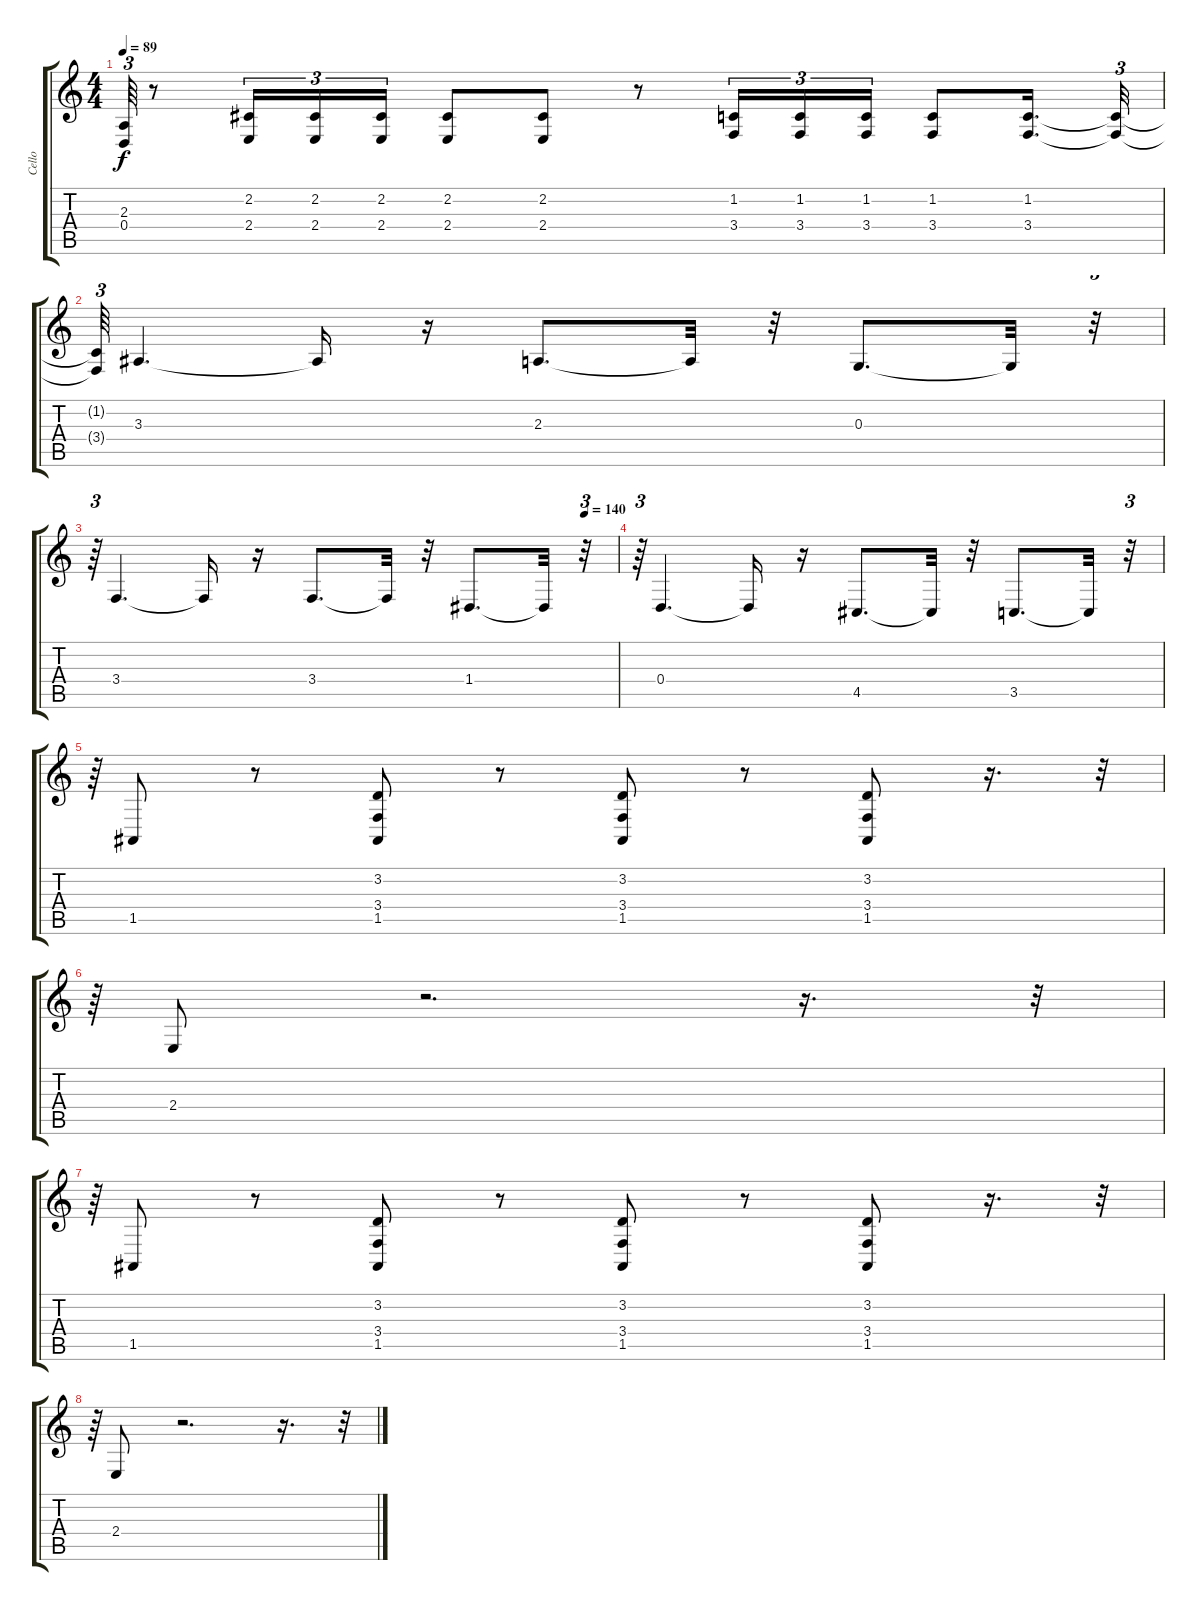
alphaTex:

\track ("Cello" "Cello") {instrument pizzicatostrings}
\staff {score tabs}
\tuning (E4 B3 G3 D3 A2 E2) {hide}
\ts (4 4)
\tempo 89
\clef g2
\ks c
(2.3{t} 0.4{t}).64{tu (3 2) dy f} r.8 (2.2 2.4).16{tu (3 2)} (2.2 2.4).16{tu (3 2)} (2.2 2.4).16{tu (3 2)} (2.2 2.4).8 (2.2 2.4).8 r.8 (1.2 3.4).16{tu (3 2)} (1.2 3.4).16{tu (3 2)} (1.2 3.4).16{tu (3 2)} (1.2 3.4).8 (1.2 3.4).16{d} (1.2{t} 3.4{t}).32{tu (3 2)} |
(1.2{t} 3.4{t}).64{tu (3 2)} 3.3.4{d} 3.3{t}.16 r.16 2.3.8{d} 2.3{t}.32 r.32 0.3.8{d} 0.3{t}.32 r.32{tu (3 2)} |
\tempo (140 0.9375)
r.64{tu (3 2)} 3.4.4{d} 3.4{t}.16 r.16 3.4.8{d} 3.4{t}.32 r.32 1.4.8{d} 1.4{t}.32 r.32{tu (3 2)} |
r.64{tu (3 2)} 0.4.4{d} 0.4{t}.16 r.16 4.5.8{d} 4.5{t}.32 r.32 3.5.8{d} 3.5{t}.32 r.32{tu (3 2)} |
r.64{tu (3 2)} 1.5.8 r.8 (3.2 3.4 1.5).8 r.8 (3.2 3.4 1.5).8 r.8 (3.2 3.4 1.5).8 r.16{d} r.32{tu (3 2)} |
r.64{tu (3 2)} 2.4.8 r.2{d} r.16{d} r.32{tu (3 2)} |
r.64{tu (3 2)} 1.5.8 r.8 (3.2 3.4 1.5).8 r.8 (3.2 3.4 1.5).8 r.8 (3.2 3.4 1.5).8 r.16{d} r.32{tu (3 2)} |
r.64{tu (3 2)} 2.4.8 r.2{d} r.16{d} r.32{tu (3 2)}
